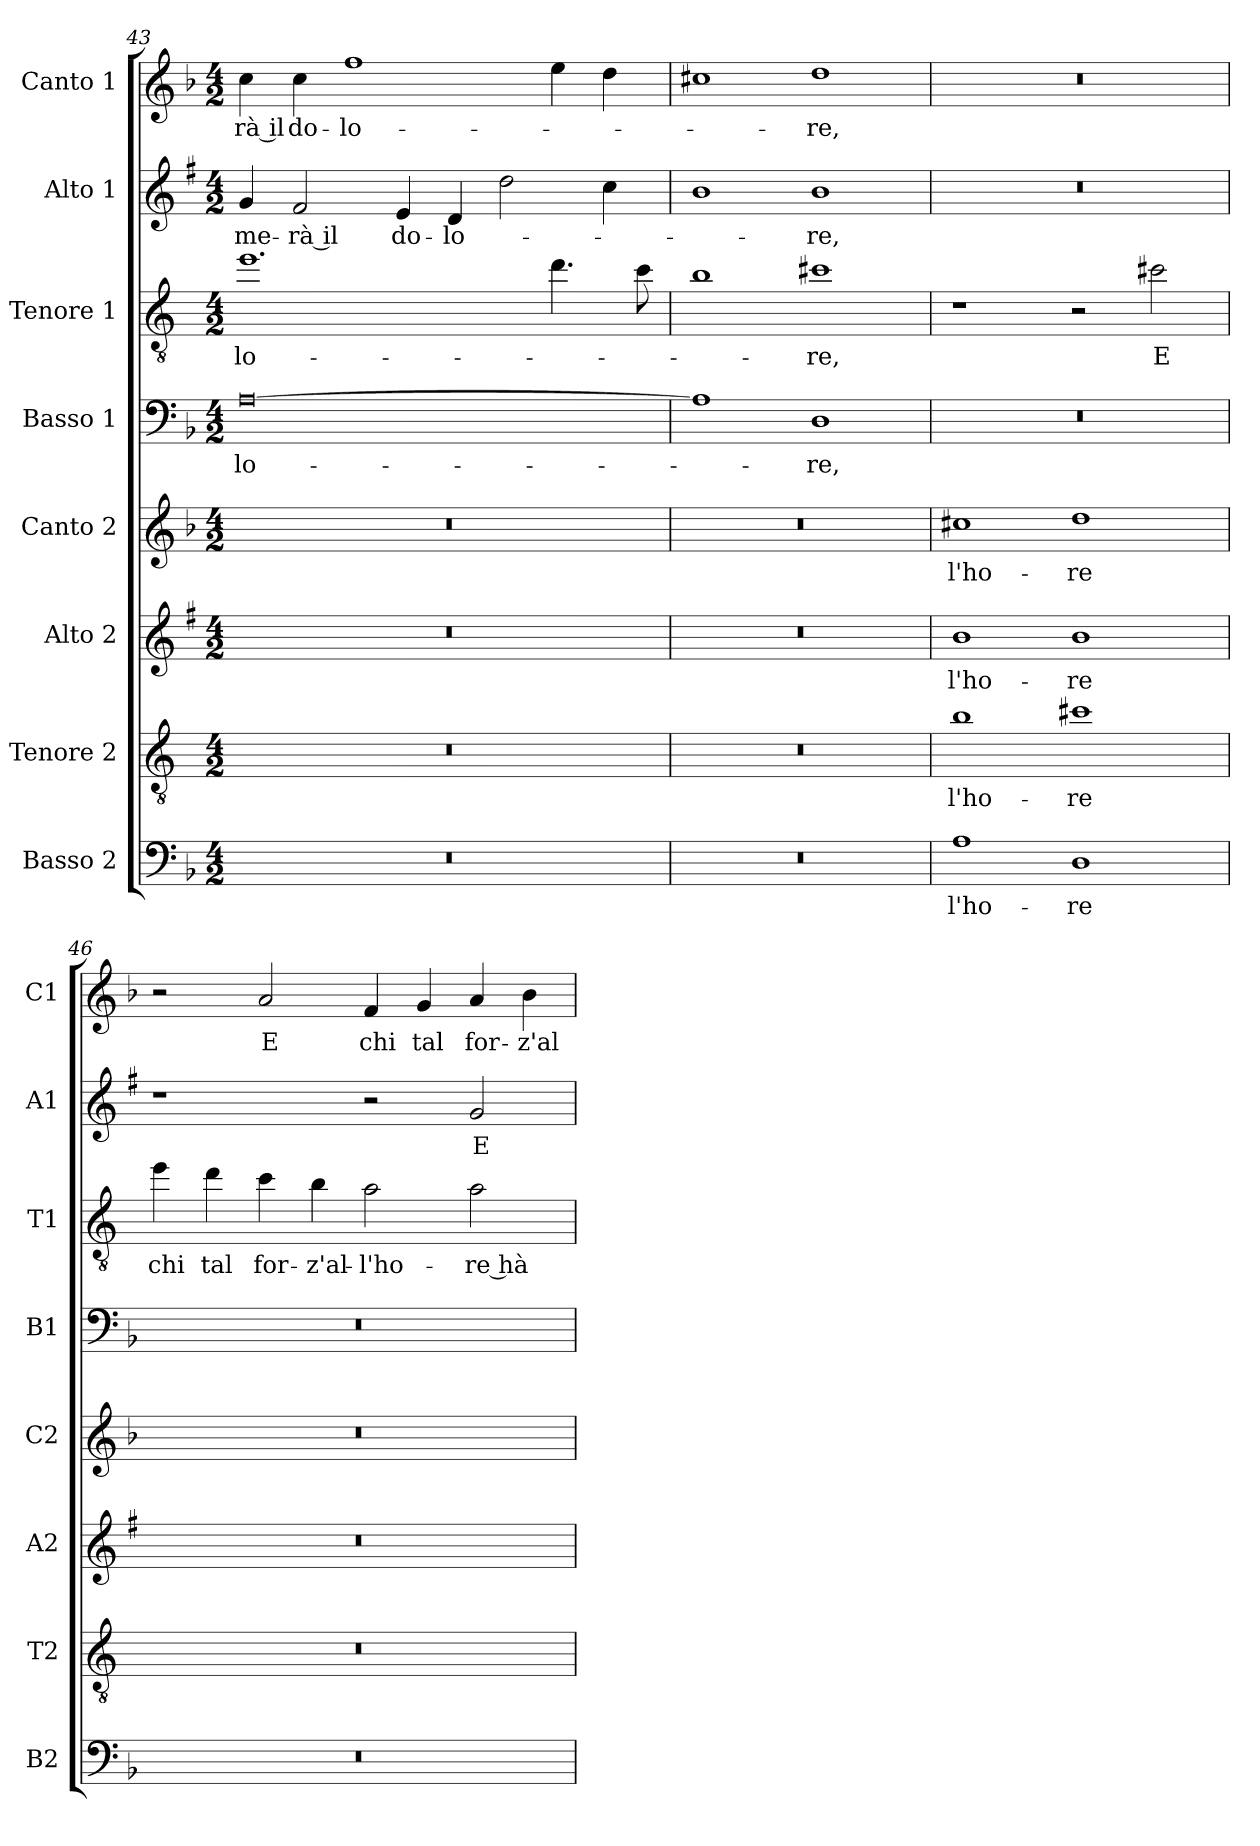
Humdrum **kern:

**kern	**text	**kern	**text	**kern	**text	**kern	**text	**kern	**text	**kern	**text	**kern	**text	**kern	**text
*part8	*part8	*part7	*part7	*part6	*part6	*part5	*part5	*part4	*part4	*part3	*part3	*part2	*part2	*part1	*part1
*staff8	*staff8	*staff7	*staff7	*staff6	*staff6	*staff5	*staff5	*staff4	*staff4	*staff3	*staff3	*staff2	*staff2	*staff1	*staff1
*I"Basso 2	*	*I"Tenore 2	*	*I"Alto 2	*	*I"Canto 2	*	*I"Basso 1	*	*I"Tenore 1	*	*I"Alto 1	*	*I"Canto 1	*
*I'B2	*	*I'T2	*	*I'A2	*	*I'C2	*	*I'B1	*	*I'T1	*	*I'A1	*	*I'C1	*
!!LO:PB:g=z
*clefF4	*	*clefGv2	*	*clefG2	*	*clefG2	*	*clefF4	*	*clefGv2	*	*clefG2	*	*clefG2	*
*	*	*ITrd4c7	*	*ITrd1c2	*	*	*	*	*	*ITrd4c7	*	*ITrd1c2	*	*	*
*k[b-]	*	*k[b-]	*	*k[b-]	*	*k[b-]	*	*k[b-]	*	*k[b-]	*	*k[b-]	*	*k[b-]	*
*F:	*	*F:	*	*F:	*	*F:	*	*F:	*	*F:	*	*F:	*	*F:	*
*M4/2	*	*M4/2	*	*M4/2	*	*M4/2	*	*M4/2	*	*M4/2	*	*M4/2	*	*M4/2	*
=43	=43	=43	=43	=43	=43	=43	=43	=43	=43	=43	=43	=43	=43	=43	=43
!	!	!	!	!	!	!	!	!	!LO:LY:b	!	!LO:LY:b	!	!LO:LY:b	!	!LO:LY:b
0r	.	0r	.	0r	.	0r	.	[0A	-lo-	1.a	-lo-	4f/	-me-	4cc\	-rà il
!	!	!	!	!	!	!	!	!	!	!	!	!	!LO:LY:b	!	!LO:LY:b
.	.	.	.	.	.	.	.	.	.	.	.	2e/	-rà il	4cc\	do-
!	!	!	!	!	!	!	!	!	!	!	!	!	!	!	!LO:LY:b
.	.	.	.	.	.	.	.	.	.	.	.	.	.	1ff	-lo-
!	!	!	!	!	!	!	!	!	!	!	!	!	!LO:LY:b	!	!
.	.	.	.	.	.	.	.	.	.	.	.	4d/	do-	.	.
!	!	!	!	!	!	!	!	!	!	!	!	!	!LO:LY:b	!	!
.	.	.	.	.	.	.	.	.	.	.	.	4c/	-lo-	.	.
.	.	.	.	.	.	.	.	.	.	.	.	2cc\	.	.	.
.	.	.	.	.	.	.	.	.	.	4.g\	.	.	.	4ee\	.
.	.	.	.	.	.	.	.	.	.	.	.	4b-\	.	4dd\	.
.	.	.	.	.	.	.	.	.	.	8f\	.	.	.	.	.
=44	=44	=44	=44	=44	=44	=44	=44	=44	=44	=44	=44	=44	=44	=44	=44
0r	.	0r	.	0r	.	0r	.	1A]	.	1e	.	1a	.	1cc#X	.
!	!	!	!	!	!	!	!	!	!LO:LY:b	!	!LO:LY:b	!	!LO:LY:b	!	!LO:LY:b
.	.	.	.	.	.	.	.	1D	-re,	1f#X	-re,	1a	-re,	1dd	-re,
=45	=45	=45	=45	=45	=45	=45	=45	=45	=45	=45	=45	=45	=45	=45	=45
!	!LO:LY:b	!	!LO:LY:b	!	!LO:LY:b	!	!LO:LY:b	!	!	!	!	!	!	!	!
1A	l'ho-	1e	l'ho-	1a	l'ho-	1cc#X	l'ho-	0r	.	1r	.	0r	.	0r	.
!	!LO:LY:b	!	!LO:LY:b	!	!LO:LY:b	!	!LO:LY:b	!	!	!	!	!	!	!	!
1D	-re	1f#X	-re	1a	-re	1dd	-re	.	.	2r	.	.	.	.	.
!	!	!	!	!	!	!	!	!	!	!	!LO:LY:b	!	!	!	!
.	.	.	.	.	.	.	.	.	.	2f#X\	E	.	.	.	.
=46	=46	=46	=46	=46	=46	=46	=46	=46	=46	=46	=46	=46	=46	=46	=46
!	!	!	!	!	!	!	!	!	!	!	!LO:LY:b	!	!	!	!
0r	.	0r	.	0r	.	0r	.	0r	.	4a\	chi	1r	.	2r	.
!	!	!	!	!	!	!	!	!	!	!	!LO:LY:b	!	!	!	!
.	.	.	.	.	.	.	.	.	.	4g\	tal	.	.	.	.
!	!	!	!	!	!	!	!	!	!	!	!LO:LY:b	!	!	!	!LO:LY:b
.	.	.	.	.	.	.	.	.	.	4f\	for-	.	.	2a/	E
!	!	!	!	!	!	!	!	!	!	!	!LO:LY:b	!	!	!	!
.	.	.	.	.	.	.	.	.	.	4e\	-z'al-	.	.	.	.
!	!	!	!	!	!	!	!	!	!	!	!LO:LY:b	!	!	!	!LO:LY:b
.	.	.	.	.	.	.	.	.	.	2d\	-l'ho-	2r	.	4f/	chi
!	!	!	!	!	!	!	!	!	!	!	!	!	!	!	!LO:LY:b
.	.	.	.	.	.	.	.	.	.	.	.	.	.	4g/	tal
!	!	!	!	!	!	!	!	!	!	!	!LO:LY:b	!	!LO:LY:b	!	!LO:LY:b
.	.	.	.	.	.	.	.	.	.	2d\	-re hà	2f/	E	4a/	for-
!	!	!	!	!	!	!	!	!	!	!	!	!	!	!	!LO:LY:b
.	.	.	.	.	.	.	.	.	.	.	.	.	.	4b-\	-z'al-
=	=	=	=	=	=	=	=	=	=	=	=	=	=	=	=
*-	*-	*-	*-	*-	*-	*-	*-	*-	*-	*-	*-	*-	*-	*-	*-
